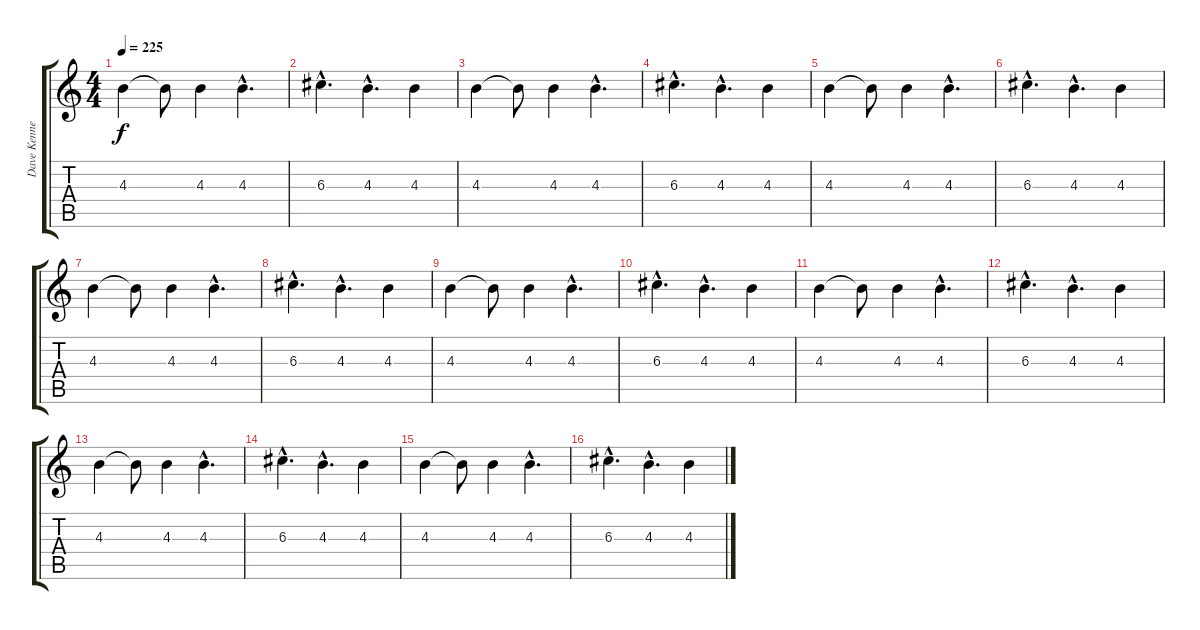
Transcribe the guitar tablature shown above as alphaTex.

\track ("Dave Kennedy (Guitar)" "Dave Kenne") {instrument acousticguitarsteel}
\staff {score tabs}
\tuning (E4 B3 G3 D3 A2 E2) {hide}
\ts (4 4)
\tempo 225
\clef g2
\ks c
4.3.4{dy f} 4.3{t}.8 4.3.4 4.3{hac}.4{d} |
6.3{hac}.4{d} 4.3{hac}.4{d} 4.3.4 |
4.3.4 4.3{t}.8 4.3.4 4.3{hac}.4{d} |
6.3{hac}.4{d} 4.3{hac}.4{d} 4.3.4 |
4.3.4 4.3{t}.8 4.3.4 4.3{hac}.4{d} |
6.3{hac}.4{d} 4.3{hac}.4{d} 4.3.4 |
4.3.4 4.3{t}.8 4.3.4 4.3{hac}.4{d} |
6.3{hac}.4{d} 4.3{hac}.4{d} 4.3.4 |
4.3.4 4.3{t}.8 4.3.4 4.3{hac}.4{d} |
6.3{hac}.4{d} 4.3{hac}.4{d} 4.3.4 |
4.3.4 4.3{t}.8 4.3.4 4.3{hac}.4{d} |
6.3{hac}.4{d} 4.3{hac}.4{d} 4.3.4 |
4.3.4 4.3{t}.8 4.3.4 4.3{hac}.4{d} |
6.3{hac}.4{d} 4.3{hac}.4{d} 4.3.4 |
4.3.4 4.3{t}.8 4.3.4 4.3{hac}.4{d} |
6.3{hac}.4{d} 4.3{hac}.4{d} 4.3.4
